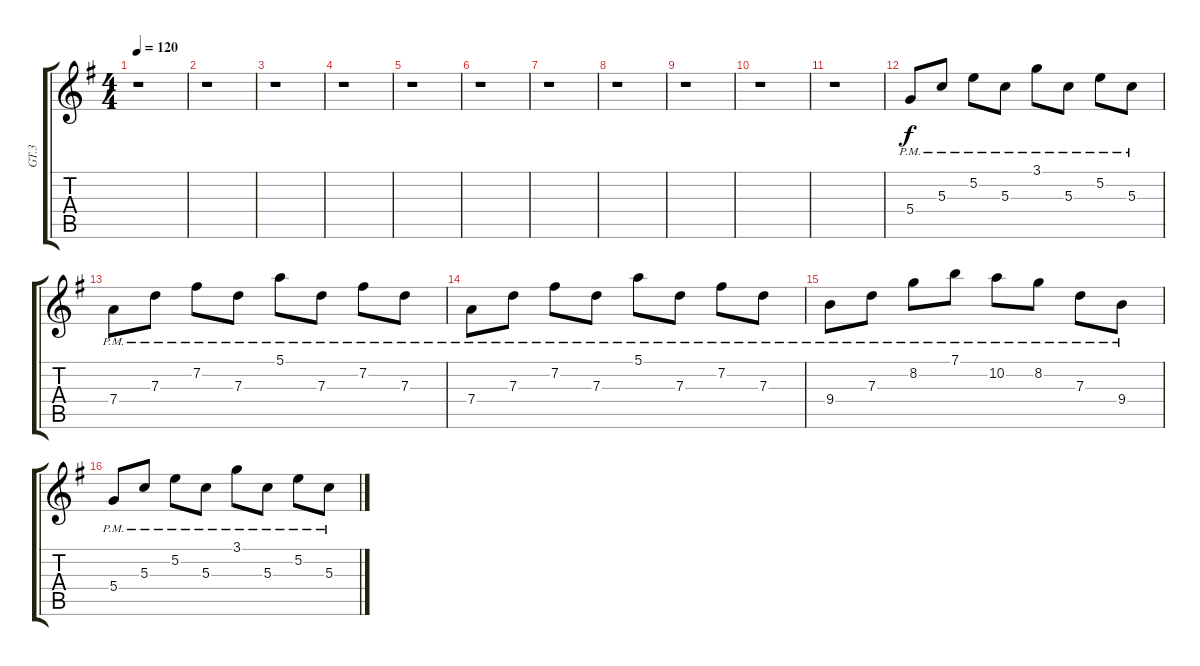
\track ("GT.3" "GT.3") {instrument distortionguitar}
\staff {score tabs}
\tuning (E4 B3 G3 D3 A2 E2) {hide}
\ts (4 4)
\tempo 120
\clef g2
\ks g
r.1{dy f} |
r.1 |
r.1 |
r.1 |
r.1 |
r.1 |
r.1 |
r.1 |
r.1 |
r.1 |
r.1 |
5.4{pm}.8 5.3{pm}.8 5.2{pm}.8 5.3{pm}.8 3.1{pm}.8 5.3{pm}.8 5.2{pm}.8 5.3{pm}.8 |
7.4{pm}.8 7.3{pm}.8 7.2{pm}.8 7.3{pm}.8 5.1{pm}.8 7.3{pm}.8 7.2{pm}.8 7.3{pm}.8 |
7.4{pm}.8 7.3{pm}.8 7.2{pm}.8 7.3{pm}.8 5.1{pm}.8 7.3{pm}.8 7.2{pm}.8 7.3{pm}.8 |
9.4{pm}.8 7.3{pm}.8 8.2{pm}.8 7.1{pm}.8 10.2{pm}.8 8.2{pm}.8 7.3{pm}.8 9.4{pm}.8 |
5.4{pm}.8 5.3{pm}.8 5.2{pm}.8 5.3{pm}.8 3.1{pm}.8 5.3{pm}.8 5.2{pm}.8 5.3{pm}.8
